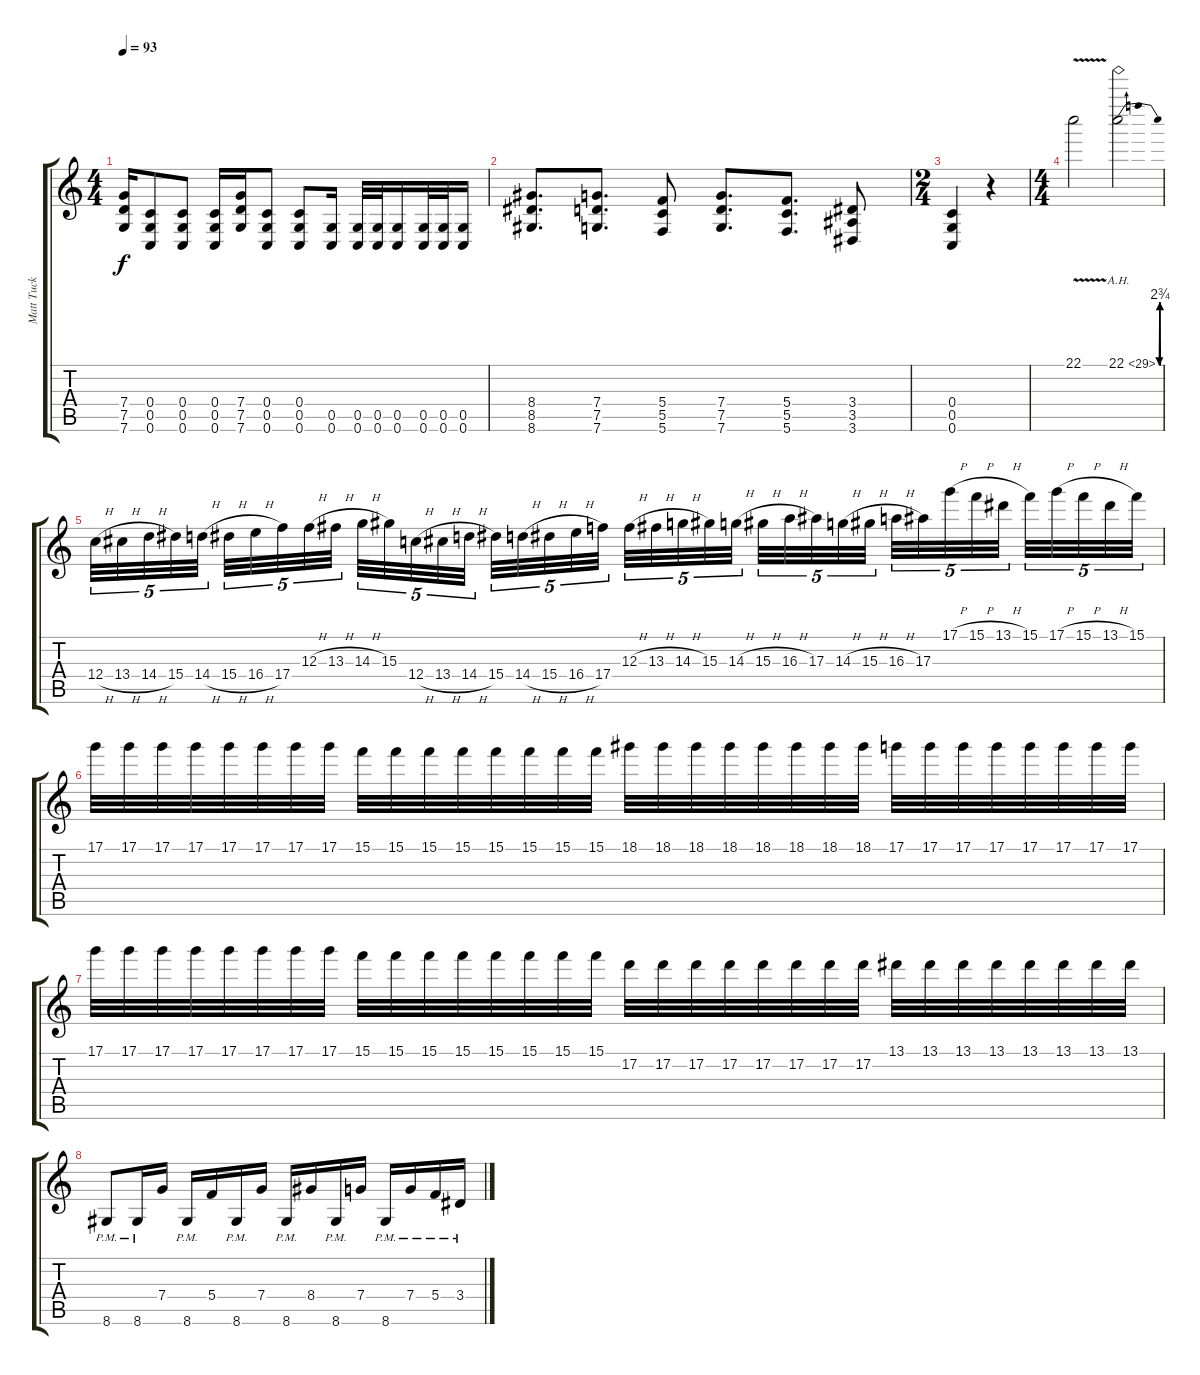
\track ("Matt Tuck" "Matt Tuck") {instrument distortionguitar}
\staff {score tabs}
\tuning (D4 A3 F3 C3 G2 C2) {hide}
\ts (4 4)
\tempo 93
\clef g2
\ks c
(7.4 7.5 7.6).16{dy f} (0.4 0.5 0.6).8 (0.4 0.5 0.6).8 (0.4 0.5 0.6).16 (7.4 7.5 7.6).16 (0.4 0.5 0.6).8 (0.4 0.5 0.6).8 (0.5 0.6).16 (0.5 0.6).32 (0.5 0.6).32 (0.5 0.6).16 (0.5 0.6).32 (0.5 0.6).32 (0.5 0.6).16 |
(8.4 8.5 8.6).8{d} (7.4 7.5 7.6).8{d} (5.4 5.5 5.6).8 (7.4 7.5 7.6).8{d} (5.4 5.5 5.6).8{d} (3.4 3.5 3.6).8 |
\ts (2 4)
(0.4 0.5 0.6).4 r.4 |
\ts (4 4)
22.1{v}.2 22.1{be (bendrelease 0 0 5 11 5 11 60 0) ah 7}.2 |
12.4{h}.32{tu (5 4)} 13.4{h}.32{tu (5 4)} 14.4{h}.32{tu (5 4)} 15.4.32{tu (5 4)} 14.4{h}.32{tu (5 4) beam splitsecondary} 15.4{h}.32{tu (5 4)} 16.4{h}.32{tu (5 4)} 17.4.32{tu (5 4)} 12.3{h}.32{tu (5 4)} 13.3{h}.32{tu (5 4)} 14.3{h}.32{tu (5 4)} 15.3.32{tu (5 4)} 12.4{h}.32{tu (5 4)} 13.4{h}.32{tu (5 4)} 14.4{h}.32{tu (5 4) beam splitsecondary} 15.4.32{tu (5 4)} 14.4{h}.32{tu (5 4)} 15.4{h}.32{tu (5 4)} 16.4{h}.32{tu (5 4)} 17.4.32{tu (5 4)} 12.3{h}.32{tu (5 4)} 13.3{h}.32{tu (5 4)} 14.3{h}.32{tu (5 4)} 15.3.32{tu (5 4)} 14.3{h}.32{tu (5 4) beam splitsecondary} 15.3{h}.32{tu (5 4)} 16.3{h}.32{tu (5 4)} 17.3.32{tu (5 4)} 14.3{h}.32{tu (5 4)} 15.3{h}.32{tu (5 4)} 16.3{h}.32{tu (5 4)} 17.3.32{tu (5 4)} 17.1{h}.32{tu (5 4)} 15.1{h}.32{tu (5 4)} 13.1{h}.32{tu (5 4) beam splitsecondary} 15.1.32{tu (5 4)} 17.1{h}.32{tu (5 4)} 15.1{h}.32{tu (5 4)} 13.1{h}.32{tu (5 4)} 15.1.32{tu (5 4)} |
17.1.32 17.1.32 17.1.32 17.1.32 17.1.32 17.1.32 17.1.32 17.1.32 15.1.32 15.1.32 15.1.32 15.1.32 15.1.32 15.1.32 15.1.32 15.1.32 18.1.32 18.1.32 18.1.32 18.1.32 18.1.32 18.1.32 18.1.32 18.1.32 17.1.32 17.1.32 17.1.32 17.1.32 17.1.32 17.1.32 17.1.32 17.1.32 |
17.1.32 17.1.32 17.1.32 17.1.32 17.1.32 17.1.32 17.1.32 17.1.32 15.1.32 15.1.32 15.1.32 15.1.32 15.1.32 15.1.32 15.1.32 15.1.32 17.2.32 17.2.32 17.2.32 17.2.32 17.2.32 17.2.32 17.2.32 17.2.32 13.1.32 13.1.32 13.1.32 13.1.32 13.1.32 13.1.32 13.1.32 13.1.32 |
8.6{pm}.8 8.6{pm}.16 7.4.16 8.6{pm}.16 5.4.16 8.6{pm}.16 7.4.16 8.6{pm}.16 8.4.16 8.6{pm}.16 7.4.16 8.6{pm}.16 7.4{pm}.16 5.4{pm}.16 3.4{pm}.16
